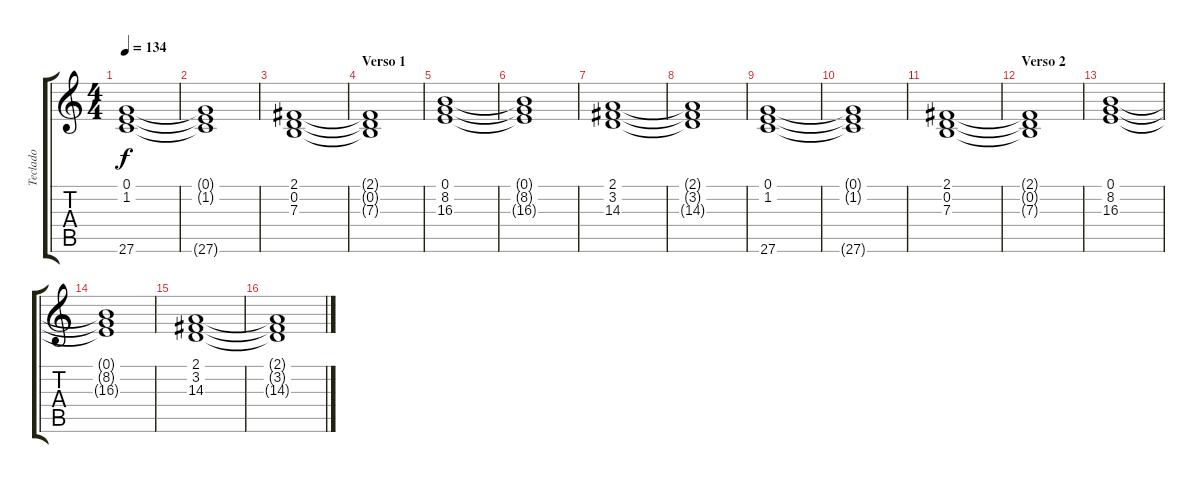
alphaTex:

\track ("Teclado" "Teclado") {instrument stringensemble1}
\staff {score tabs}
\tuning (E4 B3 G3 D3 A2 E2) {hide}
\ts (4 4)
\tempo 134
\clef g2
\ks c
(0.1 1.2 27.6).1{dy f} |
(0.1{t} 1.2{t} 27.6{t}).1 |
(2.1 0.2 7.3).1 |
\section ("" "Verso 1")
(2.1{t} 0.2{t} 7.3{t}).1 |
(0.1 8.2 16.3).1 |
(0.1{t} 8.2{t} 16.3{t}).1 |
(2.1 3.2 14.3).1 |
(2.1{t} 3.2{t} 14.3{t}).1 |
(0.1 1.2 27.6).1 |
(0.1{t} 1.2{t} 27.6{t}).1 |
(2.1 0.2 7.3).1 |
\section ("" "Verso 2")
(2.1{t} 0.2{t} 7.3{t}).1 |
(0.1 8.2 16.3).1 |
(0.1{t} 8.2{t} 16.3{t}).1 |
(2.1 3.2 14.3).1 |
(2.1{t} 3.2{t} 14.3{t}).1
